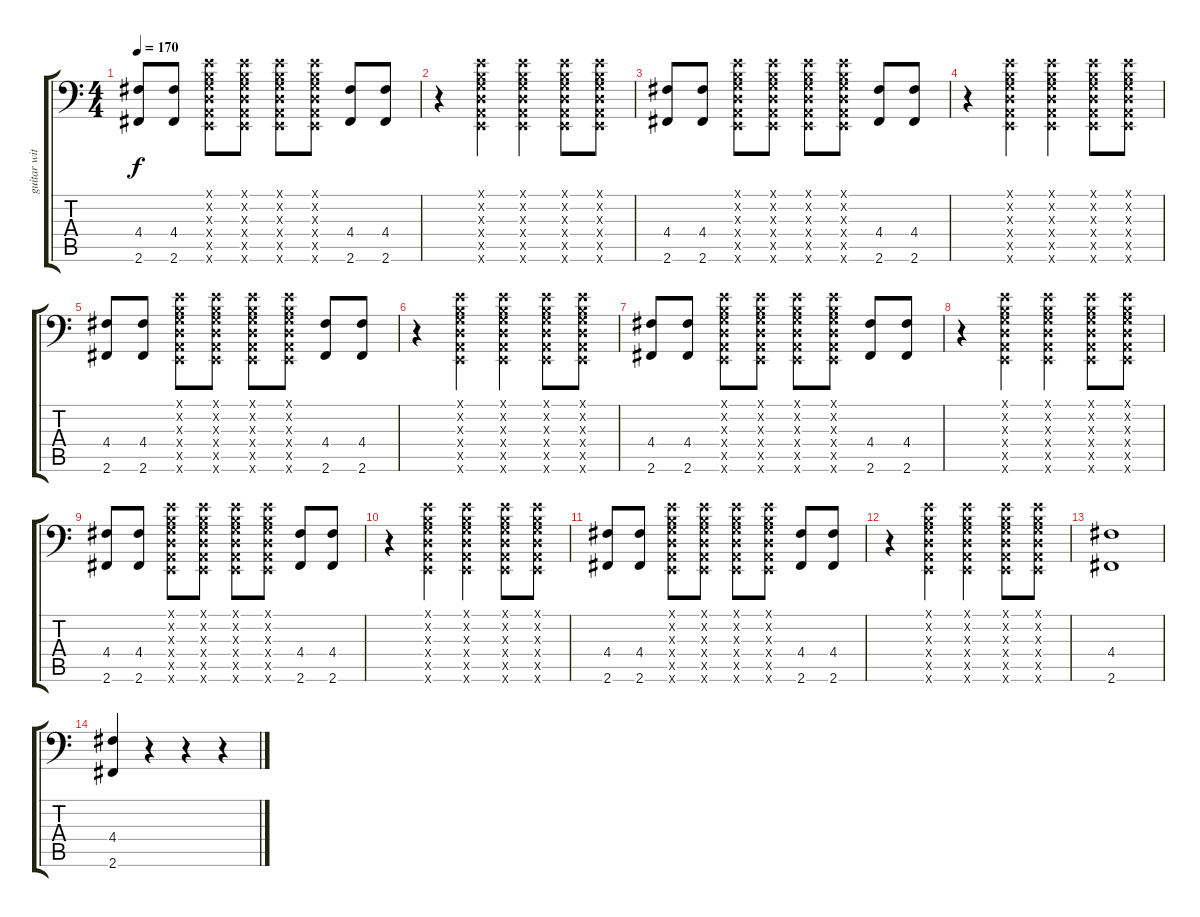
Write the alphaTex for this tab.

\track ("guitar with pitch 2" "guitar wit") {instrument distortionguitar}
\staff {score tabs}
\tuning (E3 B2 G2 D2 A1 E1) {hide}
\ts (4 4)
\tempo 170
\clef f4
\ks c
(4.4 2.6).8{dy f} (4.4 2.6).8 (0.1{x} 0.2{x} 0.3{x} 0.4{x} 0.5{x} 0.6{x}).8 (0.1{x} 0.2{x} 0.3{x} 0.4{x} 0.5{x} 0.6{x}).8 (0.1{x} 0.2{x} 0.3{x} 0.4{x} 0.5{x} 0.6{x}).8 (0.1{x} 0.2{x} 0.3{x} 0.4{x} 0.5{x} 0.6{x}).8 (4.4 2.6).8 (4.4 2.6).8 |
r.4 (0.1{x} 0.2{x} 0.3{x} 0.4{x} 0.5{x} 0.6{x}).4 (0.1{x} 0.2{x} 0.3{x} 0.4{x} 0.5{x} 0.6{x}).4 (0.1{x} 0.2{x} 0.3{x} 0.4{x} 0.5{x} 0.6{x}).8 (0.1{x} 0.2{x} 0.3{x} 0.4{x} 0.5{x} 0.6{x}).8 |
(4.4 2.6).8 (4.4 2.6).8 (0.1{x} 0.2{x} 0.3{x} 0.4{x} 0.5{x} 0.6{x}).8 (0.1{x} 0.2{x} 0.3{x} 0.4{x} 0.5{x} 0.6{x}).8 (0.1{x} 0.2{x} 0.3{x} 0.4{x} 0.5{x} 0.6{x}).8 (0.1{x} 0.2{x} 0.3{x} 0.4{x} 0.5{x} 0.6{x}).8 (4.4 2.6).8 (4.4 2.6).8 |
r.4 (0.1{x} 0.2{x} 0.3{x} 0.4{x} 0.5{x} 0.6{x}).4 (0.1{x} 0.2{x} 0.3{x} 0.4{x} 0.5{x} 0.6{x}).4 (0.1{x} 0.2{x} 0.3{x} 0.4{x} 0.5{x} 0.6{x}).8 (0.1{x} 0.2{x} 0.3{x} 0.4{x} 0.5{x} 0.6{x}).8 |
(4.4 2.6).8 (4.4 2.6).8 (0.1{x} 0.2{x} 0.3{x} 0.4{x} 0.5{x} 0.6{x}).8 (0.1{x} 0.2{x} 0.3{x} 0.4{x} 0.5{x} 0.6{x}).8 (0.1{x} 0.2{x} 0.3{x} 0.4{x} 0.5{x} 0.6{x}).8 (0.1{x} 0.2{x} 0.3{x} 0.4{x} 0.5{x} 0.6{x}).8 (4.4 2.6).8 (4.4 2.6).8 |
r.4 (0.1{x} 0.2{x} 0.3{x} 0.4{x} 0.5{x} 0.6{x}).4 (0.1{x} 0.2{x} 0.3{x} 0.4{x} 0.5{x} 0.6{x}).4 (0.1{x} 0.2{x} 0.3{x} 0.4{x} 0.5{x} 0.6{x}).8 (0.1{x} 0.2{x} 0.3{x} 0.4{x} 0.5{x} 0.6{x}).8 |
(4.4 2.6).8 (4.4 2.6).8 (0.1{x} 0.2{x} 0.3{x} 0.4{x} 0.5{x} 0.6{x}).8 (0.1{x} 0.2{x} 0.3{x} 0.4{x} 0.5{x} 0.6{x}).8 (0.1{x} 0.2{x} 0.3{x} 0.4{x} 0.5{x} 0.6{x}).8 (0.1{x} 0.2{x} 0.3{x} 0.4{x} 0.5{x} 0.6{x}).8 (4.4 2.6).8 (4.4 2.6).8 |
r.4 (0.1{x} 0.2{x} 0.3{x} 0.4{x} 0.5{x} 0.6{x}).4 (0.1{x} 0.2{x} 0.3{x} 0.4{x} 0.5{x} 0.6{x}).4 (0.1{x} 0.2{x} 0.3{x} 0.4{x} 0.5{x} 0.6{x}).8 (0.1{x} 0.2{x} 0.3{x} 0.4{x} 0.5{x} 0.6{x}).8 |
(4.4 2.6).8 (4.4 2.6).8 (0.1{x} 0.2{x} 0.3{x} 0.4{x} 0.5{x} 0.6{x}).8 (0.1{x} 0.2{x} 0.3{x} 0.4{x} 0.5{x} 0.6{x}).8 (0.1{x} 0.2{x} 0.3{x} 0.4{x} 0.5{x} 0.6{x}).8 (0.1{x} 0.2{x} 0.3{x} 0.4{x} 0.5{x} 0.6{x}).8 (4.4 2.6).8 (4.4 2.6).8 |
r.4 (0.1{x} 0.2{x} 0.3{x} 0.4{x} 0.5{x} 0.6{x}).4 (0.1{x} 0.2{x} 0.3{x} 0.4{x} 0.5{x} 0.6{x}).4 (0.1{x} 0.2{x} 0.3{x} 0.4{x} 0.5{x} 0.6{x}).8 (0.1{x} 0.2{x} 0.3{x} 0.4{x} 0.5{x} 0.6{x}).8 |
(4.4 2.6).8 (4.4 2.6).8 (0.1{x} 0.2{x} 0.3{x} 0.4{x} 0.5{x} 0.6{x}).8 (0.1{x} 0.2{x} 0.3{x} 0.4{x} 0.5{x} 0.6{x}).8 (0.1{x} 0.2{x} 0.3{x} 0.4{x} 0.5{x} 0.6{x}).8 (0.1{x} 0.2{x} 0.3{x} 0.4{x} 0.5{x} 0.6{x}).8 (4.4 2.6).8 (4.4 2.6).8 |
r.4 (0.1{x} 0.2{x} 0.3{x} 0.4{x} 0.5{x} 0.6{x}).4 (0.1{x} 0.2{x} 0.3{x} 0.4{x} 0.5{x} 0.6{x}).4 (0.1{x} 0.2{x} 0.3{x} 0.4{x} 0.5{x} 0.6{x}).8 (0.1{x} 0.2{x} 0.3{x} 0.4{x} 0.5{x} 0.6{x}).8 |
(4.4 2.6).1 |
(4.4 2.6).4 r.4 r.4 r.4
